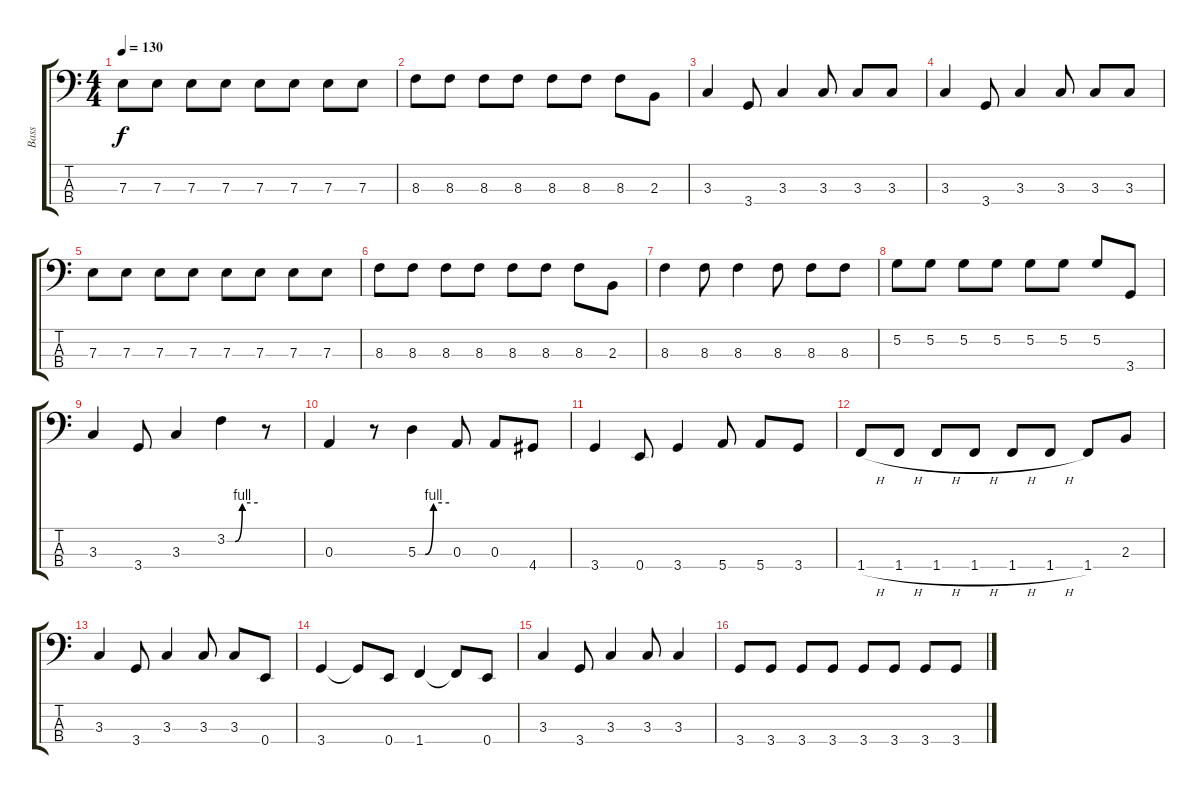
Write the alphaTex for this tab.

\track ("Bass" "Bass") {instrument acousticbass}
\staff {score tabs}
\tuning (G2 D2 A1 E1) {hide}
\ts (4 4)
\tempo 130
\clef f4
\ks c
7.3.8{dy f} 7.3.8 7.3.8 7.3.8 7.3.8 7.3.8 7.3.8 7.3.8 |
8.3.8 8.3.8 8.3.8 8.3.8 8.3.8 8.3.8 8.3.8 2.3.8 |
3.3.4 3.4.8 3.3.4 3.3.8 3.3.8 3.3.8 |
3.3.4 3.4.8 3.3.4 3.3.8 3.3.8 3.3.8 |
7.3.8 7.3.8 7.3.8 7.3.8 7.3.8 7.3.8 7.3.8 7.3.8 |
8.3.8 8.3.8 8.3.8 8.3.8 8.3.8 8.3.8 8.3.8 2.3.8 |
8.3.4 8.3.8 8.3.4 8.3.8 8.3.8 8.3.8 |
5.2.8 5.2.8 5.2.8 5.2.8 5.2.8 5.2.8 5.2.8 3.4.8 |
3.3.4 3.4.8 3.3.4 3.2{be (custom 0 0 16 0 30 4 60 4)}.4 r.8 |
0.3.4 r.8 5.3{be (custom 0 0 14 0 30 4 60 4)}.4 0.3.8 0.3.8 4.4.8 |
3.4.4 0.4.8 3.4.4 5.4.8 5.4.8 3.4.8 |
1.4{h}.8 1.4{h}.8 1.4{h}.8 1.4{h}.8 1.4{h}.8 1.4{h}.8 1.4.8 2.3.8 |
3.3.4 3.4.8 3.3.4 3.3.8 3.3.8 0.4.8 |
3.4.4 3.4{t}.8 0.4.8 1.4.4 1.4{t}.8 0.4.8 |
3.3.4 3.4.8 3.3.4 3.3.8 3.3.4 |
3.4.8 3.4.8 3.4.8 3.4.8 3.4.8 3.4.8 3.4.8 3.4.8
